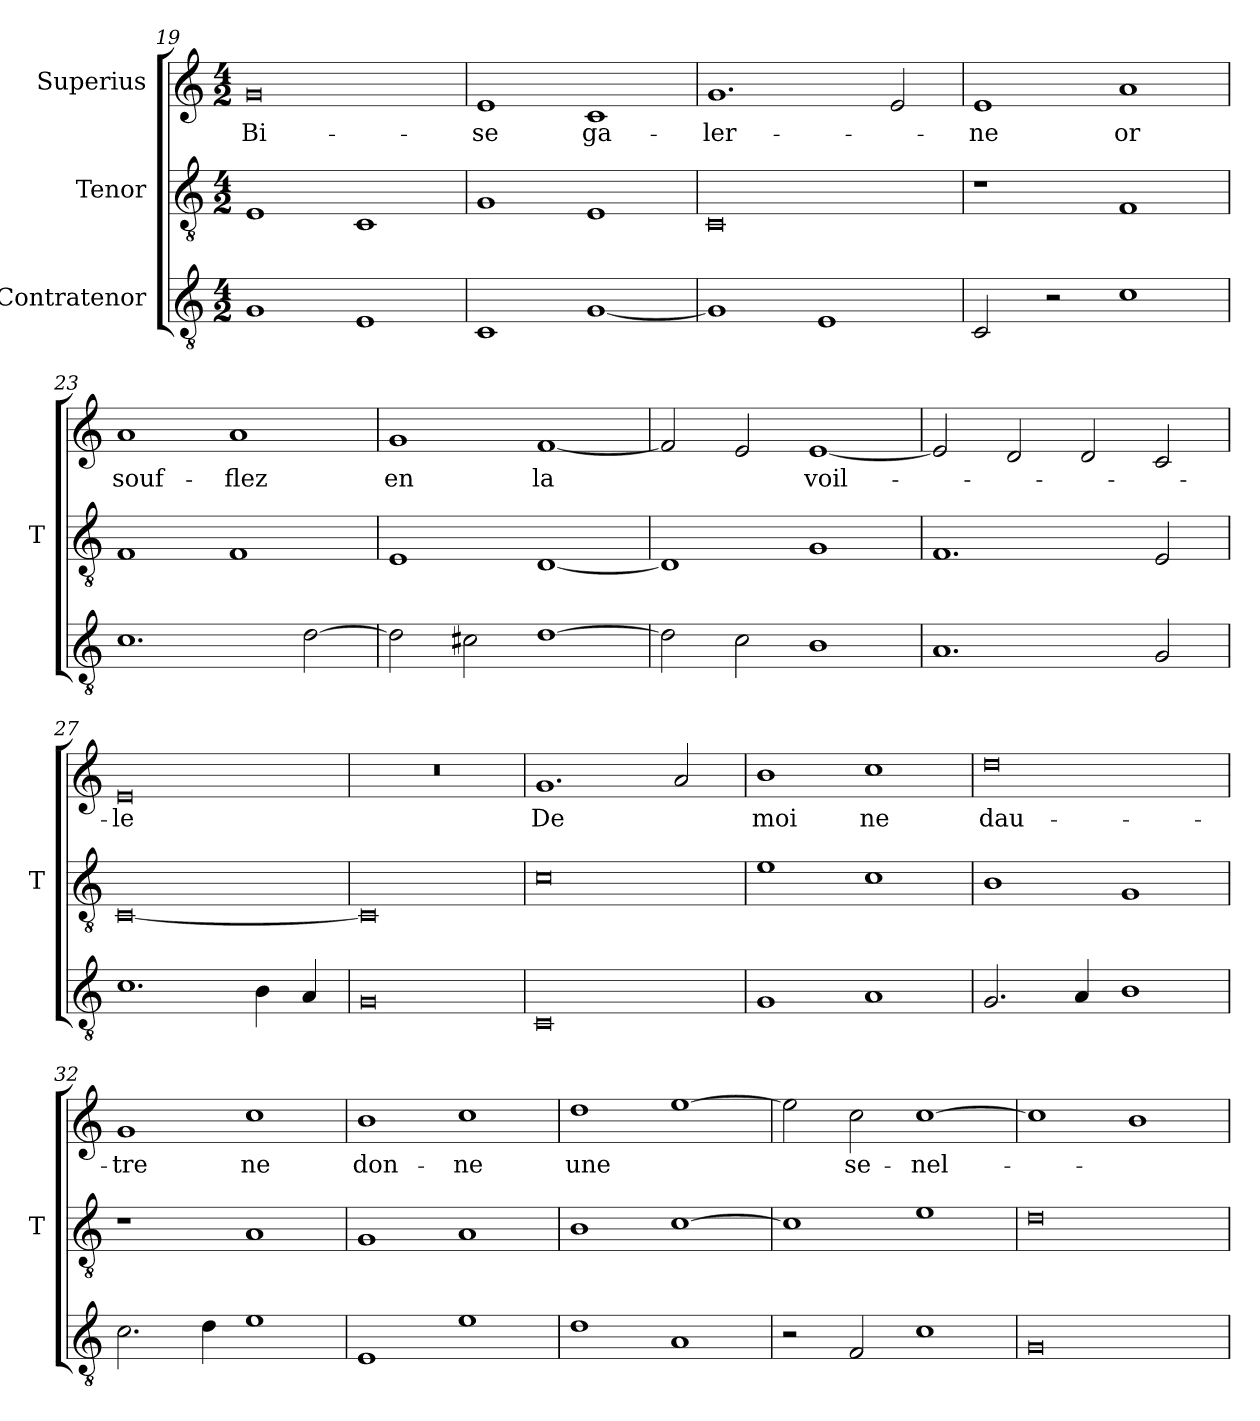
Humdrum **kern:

**kern	**kern	**kern	**text
*part3	*part2	*part1	*part1
*staff3	*staff2	*staff1	*staff1
*I"Contratenor	*I"Tenor	*I"Superius	*
*	*I'T	*	*
*clefGv2	*clefGv2	*clefG2	*
*M4/2	*M4/2	*M4/2	*
=19	=19	=19	=19
1G	1E	0g	Bi-
1E	1C	.	.
=20	=20	=20	=20
1C	1G	1e	-se
[1G	1E	1c	ga-
=21	=21	=21	=21
1G]	0C	1.g	-ler-
1E	.	.	.
.	.	2e	.
=22	=22	=22	=22
2C	1r	1e	-ne
2r	.	.	.
1c	1F	1a	-or
=23	=23	=23	=23
1.c	1F	1a	souf-
.	1F	1a	-flez
[2d	.	.	.
=24	=24	=24	=24
2d]	1E	1g	-en
2c#X	.	.	.
[1d	[1D	[1f	-la
=25	=25	=25	=25
2d]	1D]	2f]	.
2c	.	2e	.
1B	1G	[1e	voil-
=26	=26	=26	=26
1.A	1.F	2e]	.
.	.	2d	.
.	.	2d	.
2G	2E	2c	.
=27	=27	=27	=27
1.c	[0C	0e	-le
4B	.	.	.
4A	.	.	.
=28	=28	=28	=28
0G	0C]	0r	.
=29	=29	=29	=29
0C	0c	1.g	-De
.	.	2a	.
=30	=30	=30	=30
1G	1e	1b	-moi
1A	1c	1cc	-ne
=31	=31	=31	=31
2.G	1B	0dd	dau-
4A	.	.	.
1B	1G	.	.
=32	=32	=32	=32
2.c	1r	1g	-tre
4d	.	.	.
1e	1A	1cc	-ne
=33	=33	=33	=33
1E	1G	1b	don-
1e	1A	1cc	-ne
=34	=34	=34	=34
1d	1B	1dd	-une
1A	[1c	[1ee	.
=35	=35	=35	=35
2r	1c]	2ee]	.
2F	.	2cc	se-
1c	1e	[1cc	-nel-
=36	=36	=36	=36
0G	0d	1cc]	.
.	.	1b	.
=	=	=	=
*-	*-	*-	*-
